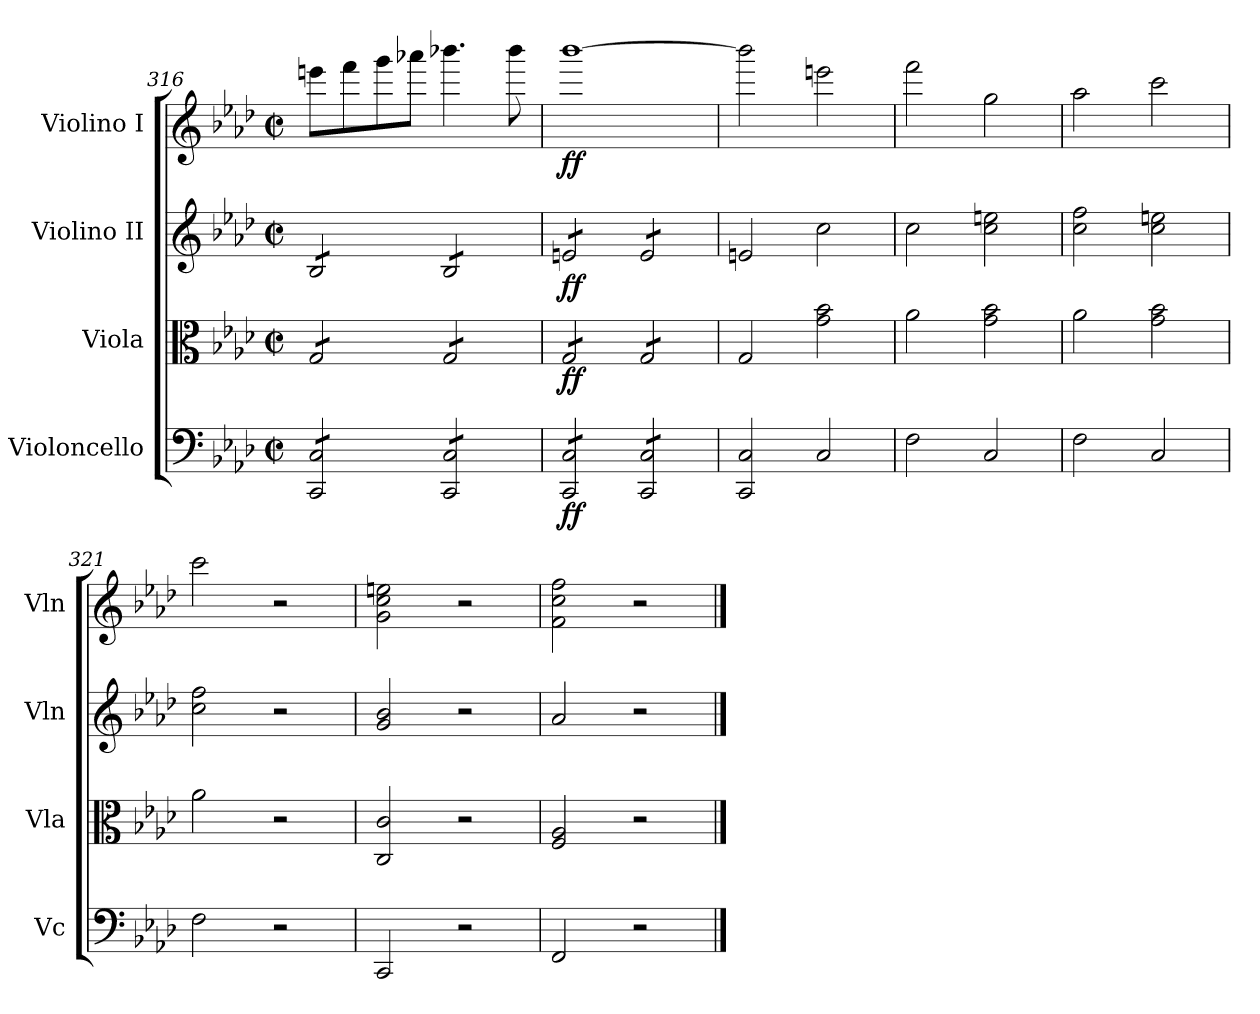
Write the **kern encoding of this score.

**kern	**dynam	**kern	**dynam	**kern	**dynam	**kern	**dynam
*part4	*part4	*part3	*part3	*part2	*part2	*part1	*part1
*staff4	*staff4	*staff3	*staff3	*staff2	*staff2	*staff1	*staff1
*I"Violoncello	*	*I"Viola	*	*I"Violino II	*	*I"Violino I	*
*I'Vc	*	*I'Vla	*	*I'Vln	*	*I'Vln	*
*clefF4	*	*clefC3	*	*clefG2	*	*clefG2	*
*k[b-e-a-d-]	*	*k[b-e-a-d-]	*	*k[b-e-a-d-]	*	*k[b-e-a-d-]	*
*M2/2	*	*M2/2	*	*M2/2	*	*M2/2	*
*met(c|)	*	*met(c|)	*	*met(c|)	*	*met(c|)	*
=316	=316	=316	=316	=316	=316	=316	=316
*tremolo	*	*	*	*	*	*	*
*	*	*tremolo	*	*	*	*	*
*	*	*	*	*tremolo	*	*	*
8CC/ 8C/L	.	8G/L	.	8B-/L	.	8eeen\L	.
8CC/ 8C/	.	8G/	.	8B-/	.	8fff\	.
8CC/ 8C/	.	8G/	.	8B-/	.	8ggg\	.
8CC/ 8C/J	.	8G/J	.	8B-/J	.	8aaa-X\J	.
8CC/ 8C/L	.	8G/L	.	8B-/L	.	4.bbb-X\	.
8CC/ 8C/	.	8G/	.	8B-/	.	.	.
8CC/ 8C/	.	8G/	.	8B-/	.	.	.
8CC/ 8C/J	.	8G/J	.	8B-/J	.	8bbb-\	.
=317	=317	=317	=317	=317	=317	=317	=317
!	!LO:DY:b	!	!LO:DY:b	!	!LO:DY:b	!	!LO:DY:b
8CC/ 8C/L	ff	8G/L	ff	8en/L	ff	[1bbb-	ff
8CC/ 8C/	.	8G/	.	8en/	.	.	.
8CC/ 8C/	.	8G/	.	8en/	.	.	.
8CC/ 8C/J	.	8G/J	.	8en/J	.	.	.
8CC/ 8C/L	.	8G/L	.	8e/L	.	.	.
8CC/ 8C/	.	8G/	.	8e/	.	.	.
8CC/ 8C/	.	8G/	.	8e/	.	.	.
8CC/ 8C/J	.	8G/J	.	8e/J	.	.	.
*	*	*	*	*Xtremolo	*	*	*
*	*	*Xtremolo	*	*	*	*	*
*Xtremolo	*	*	*	*	*	*	*
=318	=318	=318	=318	=318	=318	=318	=318
2CC/ 2C/	.	2G/	.	2en/	.	2bbb-\]	.
2C/	.	2g\ 2b-\	.	2cc\	.	2eeen\	.
=319	=319	=319	=319	=319	=319	=319	=319
2F\	.	2a-\	.	2cc\	.	2fff\	.
2C/	.	2g\ 2b-\	.	2cc\ 2een\	.	2gg\	.
=320	=320	=320	=320	=320	=320	=320	=320
2F\	.	2a-\	.	2cc\ 2ff\	.	2aa-\	.
2C/	.	2g\ 2b-\	.	2cc\ 2een\	.	2ccc\	.
=321	=321	=321	=321	=321	=321	=321	=321
2F\	.	2a-\	.	2cc\ 2ff\	.	2ccc\	.
2r	.	2r	.	2r	.	2r	.
=322	=322	=322	=322	=322	=322	=322	=322
2CC/	.	2C/ 2c/	.	2g/ 2b-/	.	2g\ 2cc\ 2een\	.
2r	.	2r	.	2r	.	2r	.
!!LO:LB:g=z
=323	=323	=323	=323	=323	=323	=323	=323
2FF/	.	2F/ 2A-/	.	2a-/	.	2f\ 2cc\ 2ff\	.
2r	.	2r	.	2r	.	2r	.
==	==	==	==	==	==	==	==
*-	*-	*-	*-	*-	*-	*-	*-
